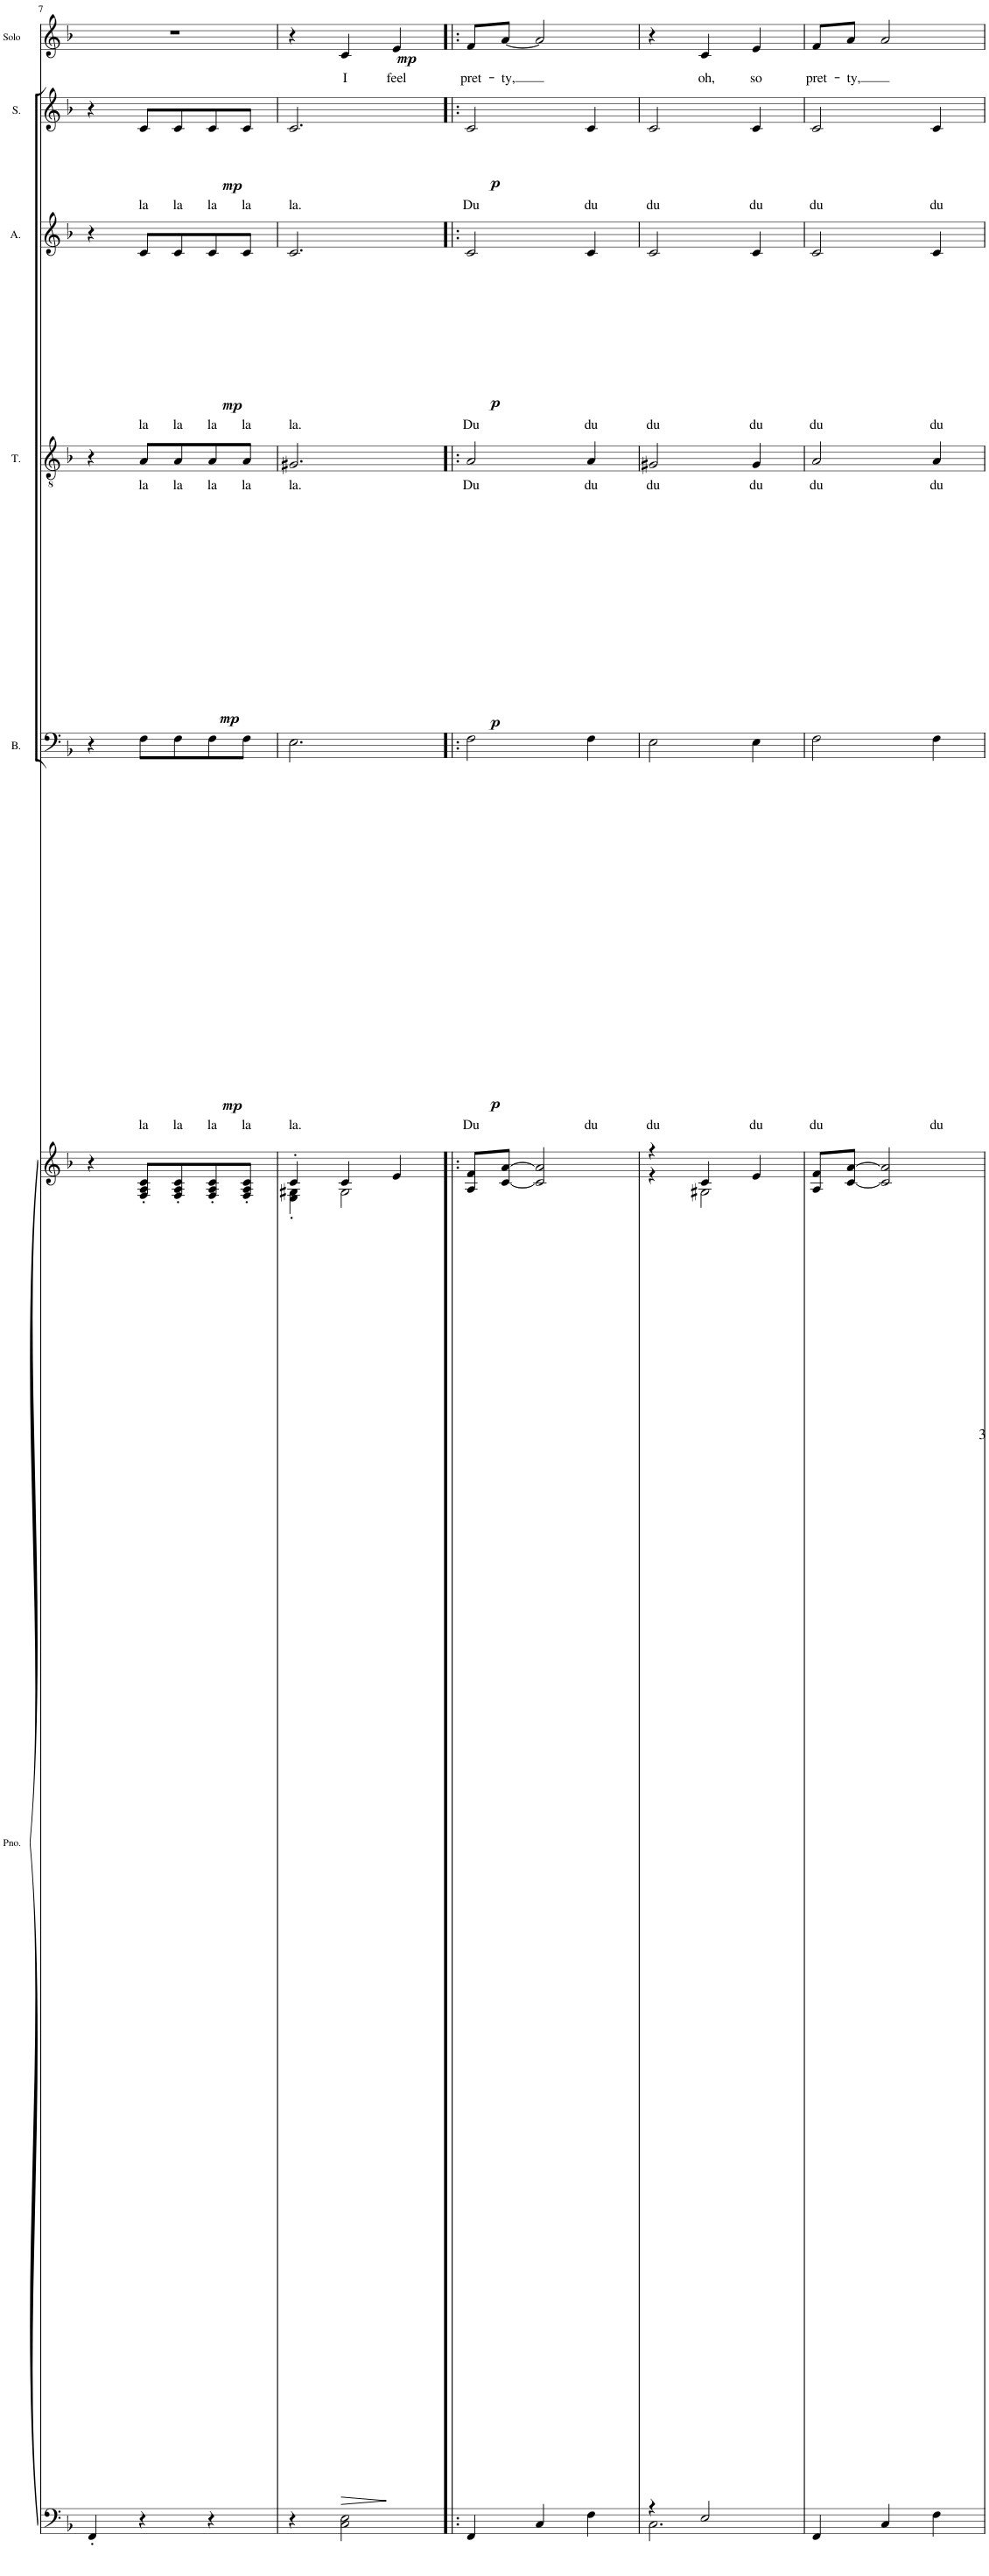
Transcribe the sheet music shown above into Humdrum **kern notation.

**kern	**kern	**dynam	**kern	**text	**dynam	**kern	**text	**dynam	**kern	**text	**dynam	**kern	**text	**dynam	**kern	**text	**dynam
*part6	*part6	*part6	*part5	*part5	*part5	*part4	*part4	*part4	*part3	*part3	*part3	*part2	*part2	*part2	*part1	*part1	*part1
*staff7	*staff6	*staff6/7	*staff5	*staff5	*staff5	*staff4	*staff4	*staff4	*staff3	*staff3	*staff3	*staff2	*staff2	*staff2	*staff1	*staff1	*staff1
*I"Piano	*	*	*I"Bass	*	*	*I"Tenor	*	*	*I"Alto	*	*	*I"Soprano	*	*	*I"Soprano Solo	*	*
*I'Pno.	*	*	*I'B.	*	*	*I'T.	*	*	*I'A.	*	*	*I'S.	*	*	*I'Solo	*	*
!!LO:PB:g=z
*clefF4	*clefG2	*	*clefF4	*	*	*clefGv2	*	*	*clefG2	*	*	*clefG2	*	*	*clefG2	*	*
*k[b-]	*k[b-]	*	*k[b-]	*	*	*k[b-]	*	*	*k[b-]	*	*	*k[b-]	*	*	*k[b-]	*	*
*M3/4	*M3/4	*	*M3/4	*	*	*M3/4	*	*	*M3/4	*	*	*M3/4	*	*	*M3/4	*	*
=7	=7	=7	=7	=7	=7	=7	=7	=7	=7	=7	=7	=7	=7	=7	=7	=7	=7
4FF'/	4r	.	4r	.	.	4r	.	.	4r	.	.	4r	.	.	2.r	.	.
!	!	!LO:DY:b=2	!	!LO:LY:b	!LO:DY:b	!	!LO:LY:b	!LO:DY:b	!	!LO:LY:b	!LO:DY:b	!	!LO:LY:b	!LO:DY:b	!	!	!
4r	8F/' 8A/' 8c/'L	mp	8F\L	la	mp	8A/L	la	mp	8c/L	la	mp	8c/L	la	mp	.	.	.
!	!	!	!	!LO:LY:b	!	!	!LO:LY:b	!	!	!LO:LY:b	!	!	!LO:LY:b	!	!	!	!
.	8F/' 8A/' 8c/'	.	8F\	la	.	8A/	la	.	8c/	la	.	8c/	la	.	.	.	.
!	!	!	!	!LO:LY:b	!	!	!LO:LY:b	!	!	!LO:LY:b	!	!	!LO:LY:b	!	!	!	!
4r	8F/' 8A/' 8c/'	.	8F\	la	.	8A/	la	.	8c/	la	.	8c/	la	.	.	.	.
!	!	!	!	!LO:LY:b	!	!	!LO:LY:b	!	!	!LO:LY:b	!	!	!LO:LY:b	!	!	!	!
.	8F/' 8A/' 8c/'J	.	8F\J	la	.	8A/J	la	.	8c/J	la	.	8c/J	la	.	.	.	.
=8	=8	=8	=8	=8	=8	=8	=8	=8	=8	=8	=8	=8	=8	=8	=8	=8	=8
*	*^	*	*	*	*	*	*	*	*	*	*	*	*	*	*	*	*
!	!	!	!	!	!LO:LY:b	!	!	!LO:LY:b	!	!	!LO:LY:b	!	!	!LO:LY:b	!	!	!	!
4r	4c'/	4E\' 4G#X\'	.	2.E\	la.	.	2.G#X/	la.	.	2.c/	la.	.	2.c/	la.	.	4r	.	.
!	!	!	!LO:HP:b	!	!	!	!	!	!	!	!	!	!	!	!	!	!LO:LY:b	!LO:DY:b
2C\ 2E\	4c/	2G#\	>	.	.	.	.	.	.	.	.	.	.	.	.	4c/	I	mp
!	!	!	!	!	!	!	!	!	!	!	!	!	!	!	!	!	!LO:LY:b	!
.	4e/	.	]	.	.	.	.	.	.	.	.	.	.	.	.	4e/	feel	.
*	*v	*v	*	*	*	*	*	*	*	*	*	*	*	*	*	*	*	*
=9!|:	=9!|:	=9!|:	=9!|:	=9!|:	=9!|:	=9!|:	=9!|:	=9!|:	=9!|:	=9!|:	=9!|:	=9!|:	=9!|:	=9!|:	=9!|:	=9!|:	=9!|:
!	!	!LO:DY:b=2	!	!LO:LY:b	!LO:DY:b	!	!LO:LY:b	!LO:DY:b	!	!LO:LY:b	!LO:DY:b	!	!LO:LY:b	!LO:DY:b	!	!LO:LY:b	!
4FF/	8A/ 8f/L	p	2F\	Du	p	2A/	Du	p	2c/	Du	p	2c/	Du	p	8f/L	pret-	.
!	!	!	!	!	!	!	!	!	!	!	!	!	!	!	!	!LO:LY:b	!
.	[8c/ [8a/J	.	.	.	.	.	.	.	.	.	.	.	.	.	[8a/J	-ty,	.
4C/	2c/] 2a/]	.	.	.	.	.	.	.	.	.	.	.	.	.	2a/]	.	.
!	!	!	!	!LO:LY:b	!	!	!LO:LY:b	!	!	!LO:LY:b	!	!	!LO:LY:b	!	!	!	!
4F\	.	.	4F\	du	.	4A/	du	.	4c/	du	.	4c/	du	.	.	.	.
=10	=10	=10	=10	=10	=10	=10	=10	=10	=10	=10	=10	=10	=10	=10	=10	=10	=10
*^	*^	*	*	*	*	*	*	*	*	*	*	*	*	*	*	*	*
!	!	!	!	!	!	!LO:LY:b	!	!	!LO:LY:b	!	!	!LO:LY:b	!	!	!LO:LY:b	!	!	!	!
4r	2.C\	4r	4r	.	2E\	du	.	2G#X/	du	.	2c/	du	.	2c/	du	.	4r	.	.
!	!	!	!	!	!	!	!	!	!	!	!	!	!	!	!	!	!	!LO:LY:b	!
2E/	.	4c/	2G#X\	.	.	.	.	.	.	.	.	.	.	.	.	.	4c/	oh,	.
!	!	!	!	!	!	!LO:LY:b	!	!	!LO:LY:b	!	!	!LO:LY:b	!	!	!LO:LY:b	!	!	!LO:LY:b	!
.	.	4e/	.	.	4E\	du	.	4G#/	du	.	4c/	du	.	4c/	du	.	4e/	so	.
*v	*v	*	*	*	*	*	*	*	*	*	*	*	*	*	*	*	*	*	*
*	*v	*v	*	*	*	*	*	*	*	*	*	*	*	*	*	*	*	*
=11	=11	=11	=11	=11	=11	=11	=11	=11	=11	=11	=11	=11	=11	=11	=11	=11	=11
!	!	!	!	!LO:LY:b	!	!	!LO:LY:b	!	!	!LO:LY:b	!	!	!LO:LY:b	!	!	!LO:LY:b	!
4FF/	8A/ 8f/L	.	2F\	du	.	2A/	du	.	2c/	du	.	2c/	du	.	8f/L	pret-	.
!	!	!	!	!	!	!	!	!	!	!	!	!	!	!	!	!LO:LY:b	!
.	[8c/ [8a/J	.	.	.	.	.	.	.	.	.	.	.	.	.	8a/J	-ty,	.
4C/	2c/] 2a/]	.	.	.	.	.	.	.	.	.	.	.	.	.	2a/	.	.
!	!	!	!	!LO:LY:b	!	!	!LO:LY:b	!	!	!LO:LY:b	!	!	!LO:LY:b	!	!	!	!
4F\	.	.	4F\	du	.	4A/	du	.	4c/	du	.	4c/	du	.	.	.	.
=	=	=	=	=	=	=	=	=	=	=	=	=	=	=	=	=	=
*-	*-	*-	*-	*-	*-	*-	*-	*-	*-	*-	*-	*-	*-	*-	*-	*-	*-
